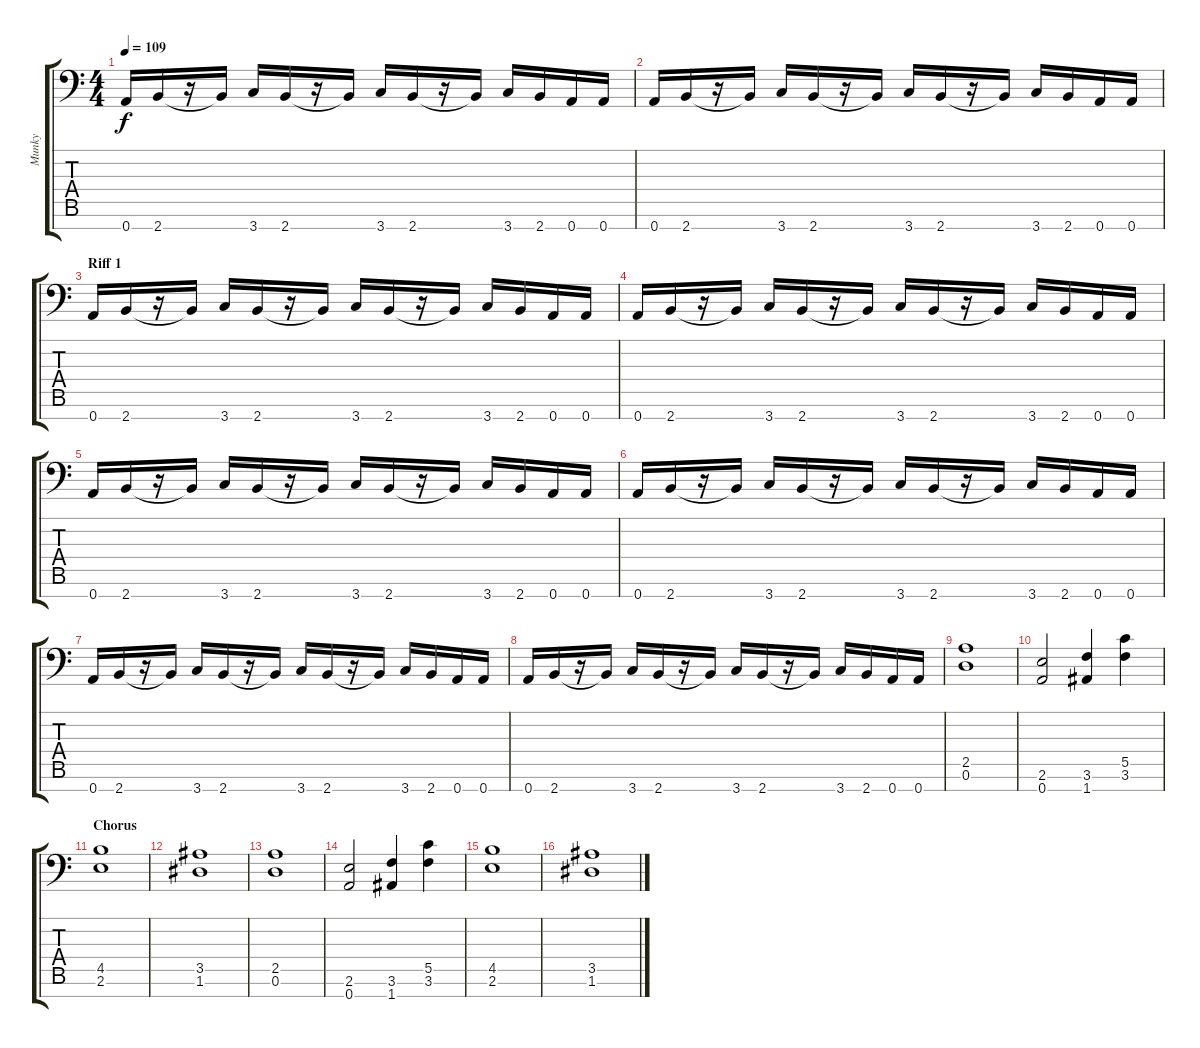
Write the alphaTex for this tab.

\track ("Munky" "Munky") {instrument overdrivenguitar}
\staff {score tabs}
\tuning (D4 A3 F3 C3 G2 D2 A1) {hide}
\ts (4 4)
\tempo 109
\clef f4
\ks c
0.7.16{dy f} 2.7.16 r.16 2.7{t}.16 3.7.16 2.7.16 r.16 2.7{t}.16 3.7.16 2.7.16 r.16 2.7{t}.16 3.7.16 2.7.16 0.7.16 0.7.16 |
0.7.16 2.7.16 r.16 2.7{t}.16 3.7.16 2.7.16 r.16 2.7{t}.16 3.7.16 2.7.16 r.16 2.7{t}.16 3.7.16 2.7.16 0.7.16 0.7.16 |
\section ("" "Riff 1")
0.7.16 2.7.16 r.16 2.7{t}.16 3.7.16 2.7.16 r.16 2.7{t}.16 3.7.16 2.7.16 r.16 2.7{t}.16 3.7.16 2.7.16 0.7.16 0.7.16 |
0.7.16 2.7.16 r.16 2.7{t}.16 3.7.16 2.7.16 r.16 2.7{t}.16 3.7.16 2.7.16 r.16 2.7{t}.16 3.7.16 2.7.16 0.7.16 0.7.16 |
0.7.16 2.7.16 r.16 2.7{t}.16 3.7.16 2.7.16 r.16 2.7{t}.16 3.7.16 2.7.16 r.16 2.7{t}.16 3.7.16 2.7.16 0.7.16 0.7.16 |
0.7.16 2.7.16 r.16 2.7{t}.16 3.7.16 2.7.16 r.16 2.7{t}.16 3.7.16 2.7.16 r.16 2.7{t}.16 3.7.16 2.7.16 0.7.16 0.7.16 |
0.7.16 2.7.16 r.16 2.7{t}.16 3.7.16 2.7.16 r.16 2.7{t}.16 3.7.16 2.7.16 r.16 2.7{t}.16 3.7.16 2.7.16 0.7.16 0.7.16 |
0.7.16 2.7.16 r.16 2.7{t}.16 3.7.16 2.7.16 r.16 2.7{t}.16 3.7.16 2.7.16 r.16 2.7{t}.16 3.7.16 2.7.16 0.7.16 0.7.16 |
(2.5 0.6).1 |
(2.6 0.7).2 (3.6 1.7).4 (5.5 3.6).4 |
\section ("" "Chorus")
(4.5 2.6).1 |
(3.5 1.6).1 |
(2.5 0.6).1 |
(2.6 0.7).2 (3.6 1.7).4 (5.5 3.6).4 |
(4.5 2.6).1 |
(3.5 1.6).1
